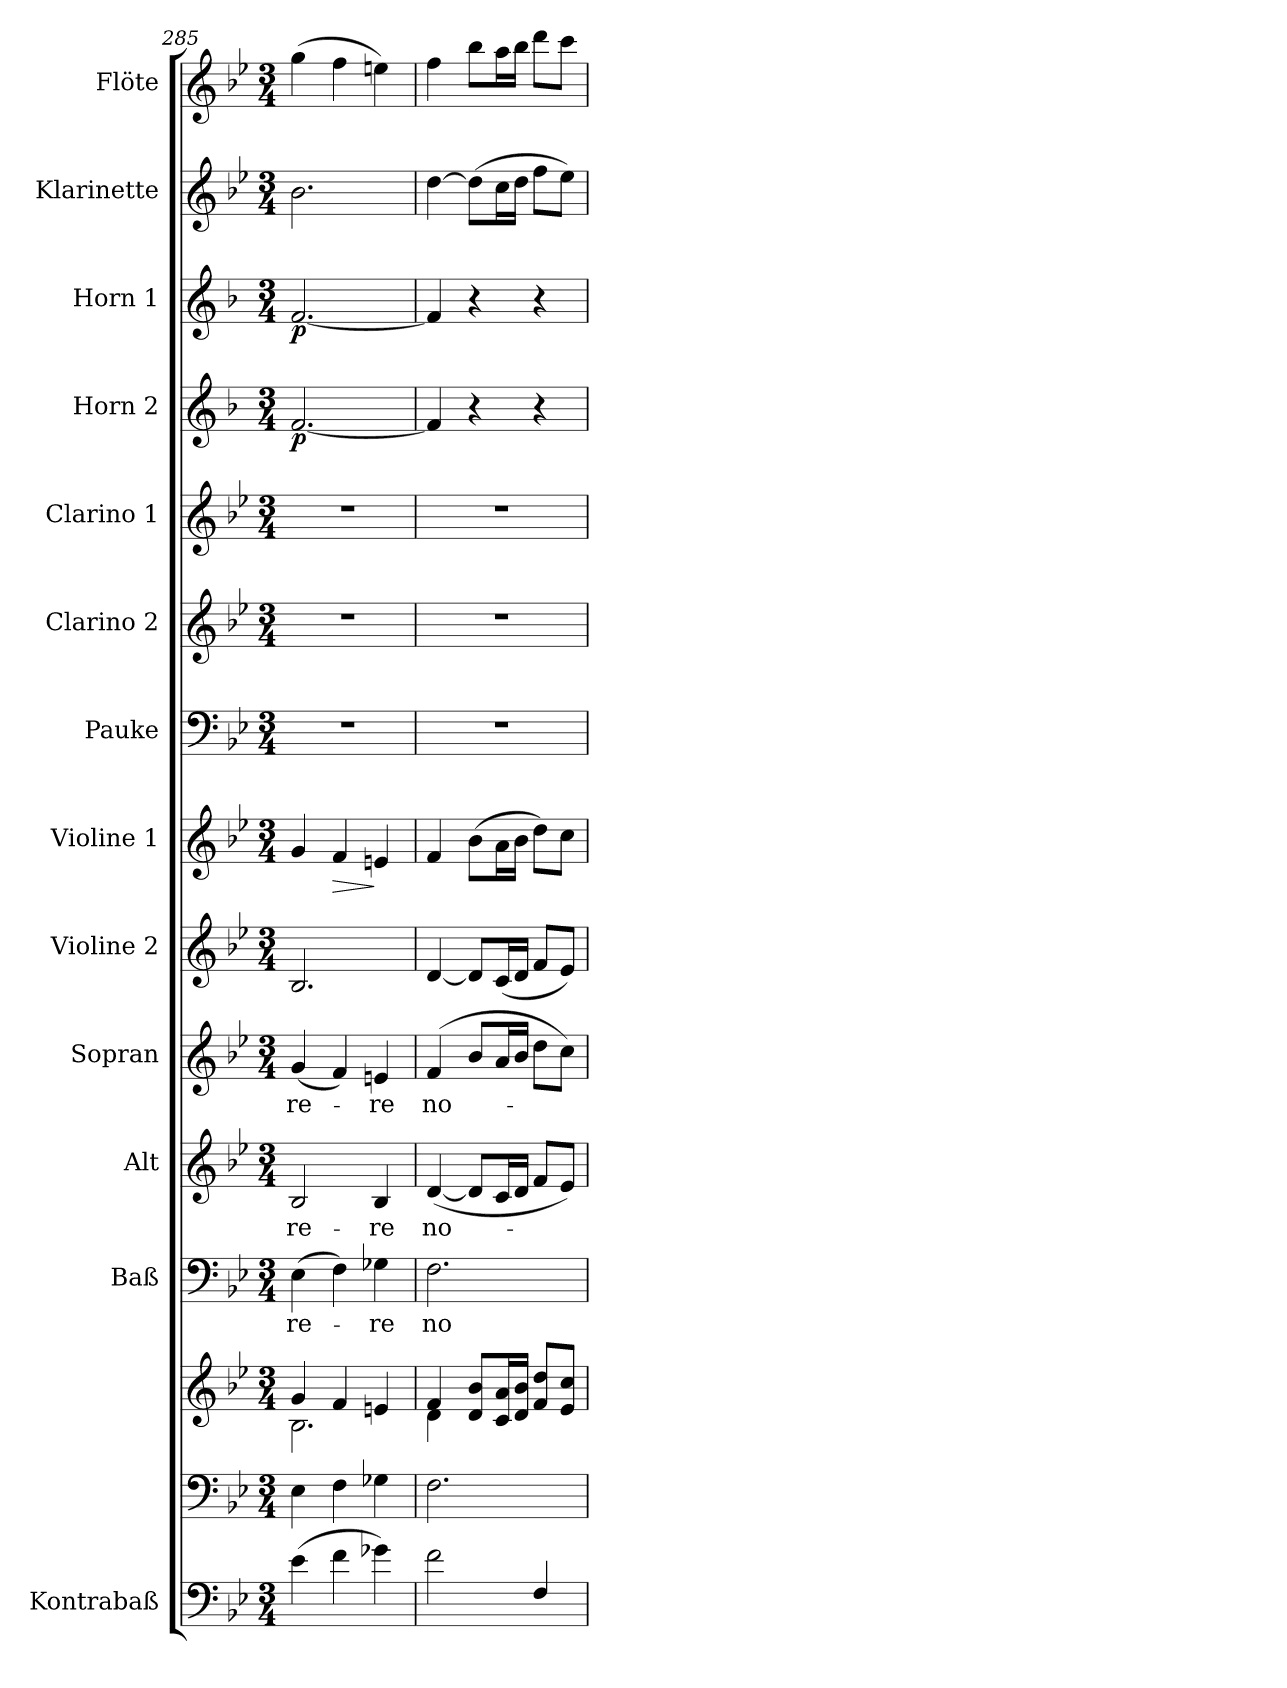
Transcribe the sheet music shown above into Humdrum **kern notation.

**kern	**kern	**kern	**kern	**text	**kern	**text	**kern	**text	**kern	**kern	**dynam	**kern	**kern	**kern	**kern	**dynam	**kern	**dynam	**kern	**kern
*part14	*part13	*part13	*part12	*part12	*part11	*part11	*part10	*part10	*part9	*part8	*part8	*part7	*part6	*part5	*part4	*part4	*part3	*part3	*part2	*part1
*staff15	*staff14	*staff13	*staff12	*staff12	*staff11	*staff11	*staff10	*staff10	*staff9	*staff8	*staff8	*staff7	*staff6	*staff5	*staff4	*staff4	*staff3	*staff3	*staff2	*staff1
*I"Kontrabaß	*	*	*I"Baß	*	*I"Alt	*	*I"Sopran	*	*I"Violine 2	*I"Violine 1	*	*I"Pauke	*I"Clarino 2	*I"Clarino 1	*I"Horn 2	*	*I"Horn 1	*	*I"Klarinette	*I"Flöte
*I'Kb	*	*	*I'Baß	*	*I'Alt	*	*I'Sop	*	*I'Vln. 2	*I'Vln. 1	*	*I'Pk.	*	*	*I'Hrn. 2	*	*I'Hrn. 1	*	*	*I'Fl.
*clefF4	*clefF4	*clefG2	*clefF4	*	*clefG2	*	*clefG2	*	*clefG2	*clefG2	*	*clefF4	*clefG2	*clefG2	*clefG2	*	*clefG2	*	*clefG2	*clefG2
*ITrd7c12	*	*	*	*	*	*	*	*	*	*	*	*	*ITrd7c12	*ITrd7c12	*ITrd4c7	*	*ITrd4c7	*	*	*
*k[b-e-]	*k[b-e-]	*k[b-e-]	*k[b-e-]	*	*k[b-e-]	*	*k[b-e-]	*	*k[b-e-]	*k[b-e-]	*	*k[b-e-]	*k[b-e-]	*k[b-e-]	*k[b-e-]	*	*k[b-e-]	*	*k[b-e-]	*k[b-e-]
*B-:	*B-:	*B-:	*B-:	*	*B-:	*	*B-:	*	*B-:	*B-:	*	*B-:	*B-:	*B-:	*B-:	*	*B-:	*	*B-:	*B-:
*M3/4	*M3/4	*M3/4	*M3/4	*	*M3/4	*	*M3/4	*	*M3/4	*M3/4	*	*M3/4	*M3/4	*M3/4	*M3/4	*	*M3/4	*	*M3/4	*M3/4
=285	=285	=285	=285	=285	=285	=285	=285	=285	=285	=285	=285	=285	=285	=285	=285	=285	=285	=285	=285	=285
*	*	*^	*	*	*	*	*	*	*	*	*	*	*	*	*	*	*	*	*	*
!	!	!	!	!	!LO:LY:b	!	!LO:LY:b	!	!LO:LY:b	!	!	!	!	!	!	!	!LO:DY:b	!	!LO:DY:b	!	!
(>4E-\	4E-\	4g/	2.B-\	(>4E-\	-re-	2B-/	-re-	(<4g/	-re-	2.B-/	4g/	.	2.r	2.r	2.r	[2.B-/	p	[2.B-/	p	2.b-\	(>4gg\
!	!	!	!	!	!	!	!	!	!	!	!	!LO:HP:b	!	!	!	!	!	!	!	!	!
4F\	4F\	4f/	.	4F\)	.	.	.	4f/)	.	.	4f/	>	.	.	.	.	.	.	.	.	4ff\
!	!	!	!	!	!LO:LY:b	!	!LO:LY:b	!	!LO:LY:b	!	!	!	!	!	!	!	!	!	!	!	!
4G-X\)	4G-X\	4en/	.	4G-X\	-re	4B-/	-re	4en/	-re	.	4en/	]	.	.	.	.	.	.	.	.	4een\)
!!LO:PB:g=z
=286	=286	=286	=286	=286	=286	=286	=286	=286	=286	=286	=286	=286	=286	=286	=286	=286	=286	=286	=286	=286	=286
!	!	!	!	!	!LO:LY:b	!	!LO:LY:b	!	!LO:LY:b	!	!	!	!	!	!	!	!	!	!	!	!
2F\	2.F\	4f/	4d\	2.F\	no-	(<[4d/	no-	(>4f/	no-	[4d/	4f/	.	2.r	2.r	2.r	4B-/]	.	4B-/]	.	[4dd\	4ff\
.	.	8d/ 8b-/L	2ryy	.	.	8d/L]	.	8b-/L	.	8d/L]	(>8b-\L	.	.	.	.	4r	.	4r	.	(>8dd\L]	8bb-\L
.	.	16c/ 16a/L	.	.	.	16c/L	.	16a/L	.	(<16c/L	16a\L	.	.	.	.	.	.	.	.	16cc\L	16aa\L
.	.	16d/ 16b-/JJ	.	.	.	16d/JJ	.	16b-/JJ	.	16d/JJ	16b-\JJ	.	.	.	.	.	.	.	.	16dd\JJ	16bb-\JJ
4FF/	.	8f/ 8dd/L	.	.	.	8f/L	.	8dd\L	.	8f/L	8dd\L)	.	.	.	.	4r	.	4r	.	8ff\L	8ddd\L
.	.	8e-/ 8cc/J	.	.	.	8e-/J)	.	8cc\J)	.	8e-/J)	8cc\J	.	.	.	.	.	.	.	.	8ee-\J)	8ccc\J
*	*	*v	*v	*	*	*	*	*	*	*	*	*	*	*	*	*	*	*	*	*	*
=	=	=	=	=	=	=	=	=	=	=	=	=	=	=	=	=	=	=	=	=
*-	*-	*-	*-	*-	*-	*-	*-	*-	*-	*-	*-	*-	*-	*-	*-	*-	*-	*-	*-	*-
